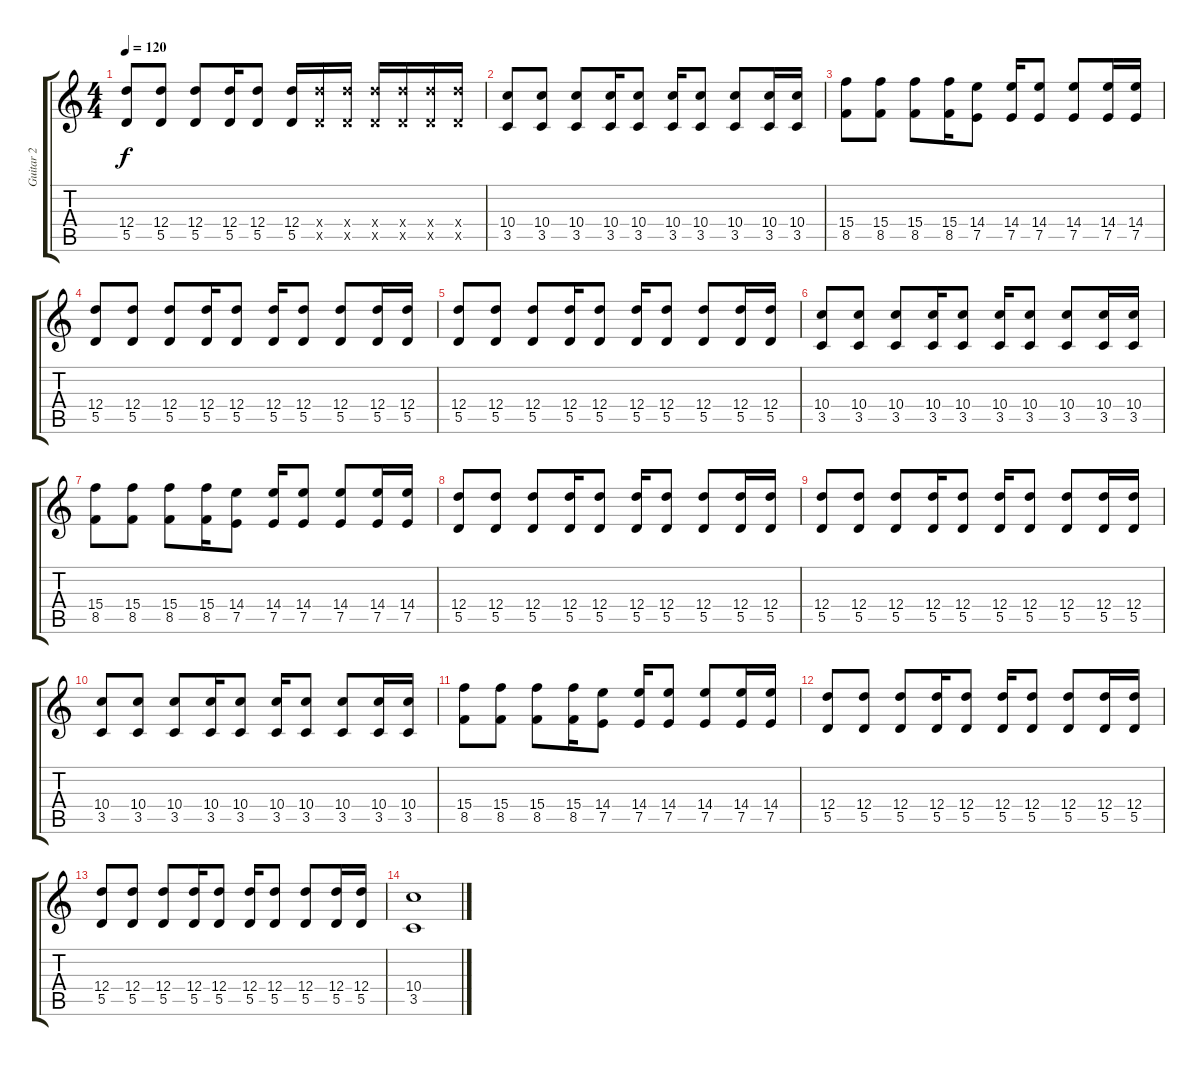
\track ("Guitar 2" "Guitar 2") {instrument acousticguitarsteel}
\staff {score tabs}
\tuning (E4 B3 G3 D3 A2 E2) {hide}
\ts (4 4)
\tempo 120
\clef g2
\ks c
(12.4 5.5).8{dy f} (12.4 5.5).8 (12.4 5.5).8 (12.4 5.5).16 (12.4 5.5).8 (12.4 5.5).16 (12.4{x} 5.5{x}).16 (12.4{x} 5.5{x}).16 (12.4{x} 5.5{x}).16 (12.4{x} 5.5{x}).16 (12.4{x} 5.5{x}).16 (12.4{x} 5.5{x}).16 |
(10.4 3.5).8 (10.4 3.5).8 (10.4 3.5).8 (10.4 3.5).16 (10.4 3.5).8 (10.4 3.5).16 (10.4 3.5).8 (10.4 3.5).8 (10.4 3.5).16 (10.4 3.5).16 |
(15.4 8.5).8 (15.4 8.5).8 (15.4 8.5).8 (15.4 8.5).16 (14.4 7.5).8 (14.4 7.5).16 (14.4 7.5).8 (14.4 7.5).8 (14.4 7.5).16 (14.4 7.5).16 |
(12.4 5.5).8 (12.4 5.5).8 (12.4 5.5).8 (12.4 5.5).16 (12.4 5.5).8 (12.4 5.5).16 (12.4 5.5).8 (12.4 5.5).8 (12.4 5.5).16 (12.4 5.5).16 |
(12.4 5.5).8 (12.4 5.5).8 (12.4 5.5).8 (12.4 5.5).16 (12.4 5.5).8 (12.4 5.5).16 (12.4 5.5).8 (12.4 5.5).8 (12.4 5.5).16 (12.4 5.5).16 |
(10.4 3.5).8 (10.4 3.5).8 (10.4 3.5).8 (10.4 3.5).16 (10.4 3.5).8 (10.4 3.5).16 (10.4 3.5).8 (10.4 3.5).8 (10.4 3.5).16 (10.4 3.5).16 |
(15.4 8.5).8 (15.4 8.5).8 (15.4 8.5).8 (15.4 8.5).16 (14.4 7.5).8 (14.4 7.5).16 (14.4 7.5).8 (14.4 7.5).8 (14.4 7.5).16 (14.4 7.5).16 |
(12.4 5.5).8 (12.4 5.5).8 (12.4 5.5).8 (12.4 5.5).16 (12.4 5.5).8 (12.4 5.5).16 (12.4 5.5).8 (12.4 5.5).8 (12.4 5.5).16 (12.4 5.5).16 |
(12.4 5.5).8 (12.4 5.5).8 (12.4 5.5).8 (12.4 5.5).16 (12.4 5.5).8 (12.4 5.5).16 (12.4 5.5).8 (12.4 5.5).8 (12.4 5.5).16 (12.4 5.5).16 |
(10.4 3.5).8 (10.4 3.5).8 (10.4 3.5).8 (10.4 3.5).16 (10.4 3.5).8 (10.4 3.5).16 (10.4 3.5).8 (10.4 3.5).8 (10.4 3.5).16 (10.4 3.5).16 |
(15.4 8.5).8 (15.4 8.5).8 (15.4 8.5).8 (15.4 8.5).16 (14.4 7.5).8 (14.4 7.5).16 (14.4 7.5).8 (14.4 7.5).8 (14.4 7.5).16 (14.4 7.5).16 |
(12.4 5.5).8 (12.4 5.5).8 (12.4 5.5).8 (12.4 5.5).16 (12.4 5.5).8 (12.4 5.5).16 (12.4 5.5).8 (12.4 5.5).8 (12.4 5.5).16 (12.4 5.5).16 |
(12.4 5.5).8 (12.4 5.5).8 (12.4 5.5).8 (12.4 5.5).16 (12.4 5.5).8 (12.4 5.5).16 (12.4 5.5).8 (12.4 5.5).8 (12.4 5.5).16 (12.4 5.5).16 |
(10.4 3.5).1
